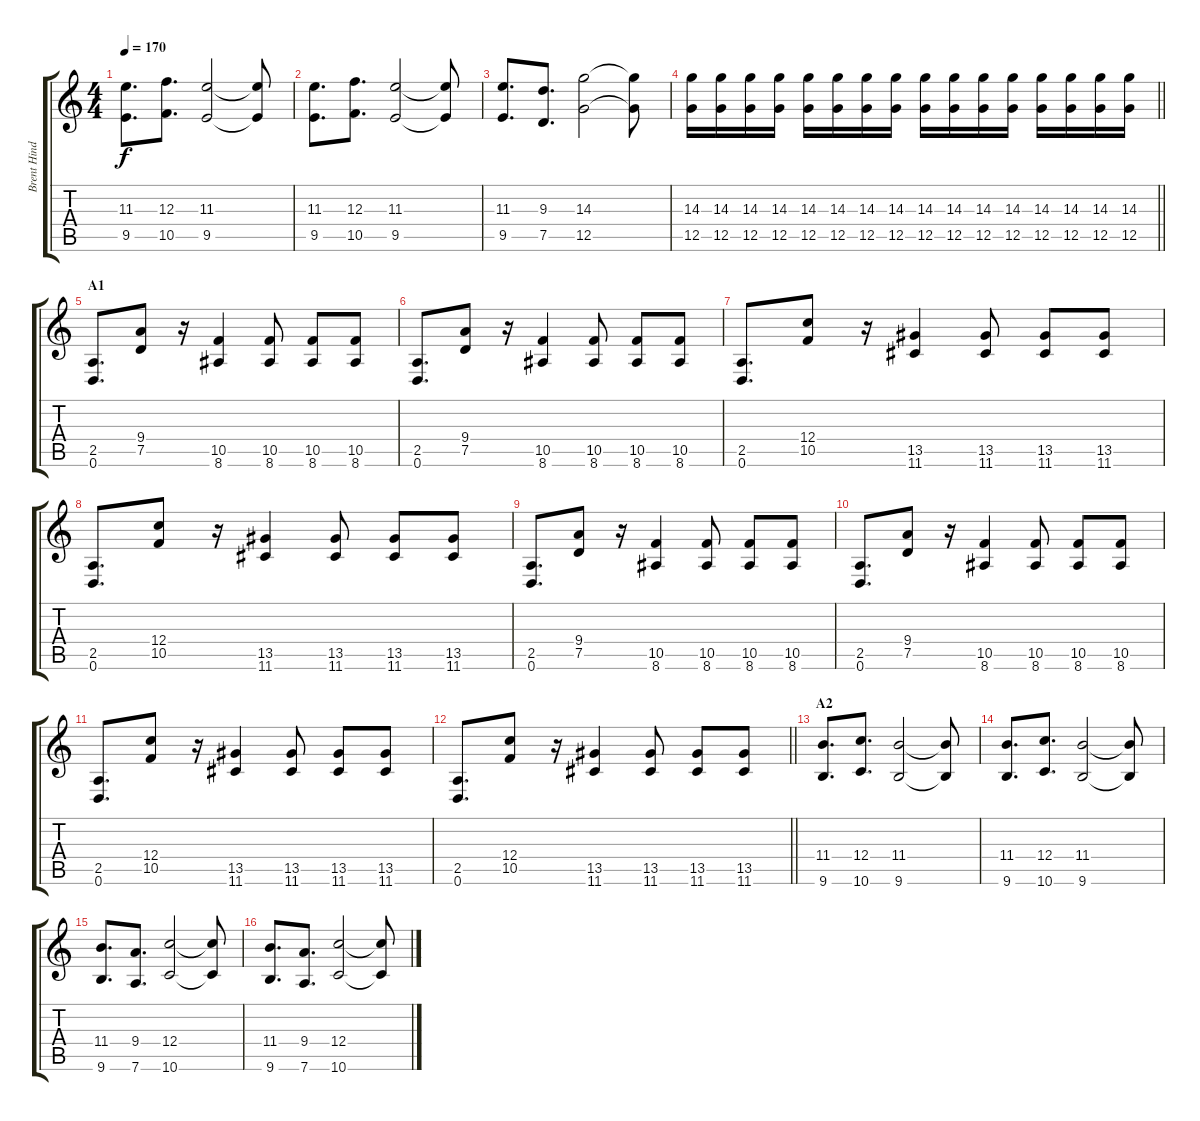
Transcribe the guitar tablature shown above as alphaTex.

\track ("Brent Hinds" "Brent Hind") {instrument distortionguitar}
\staff {score tabs}
\tuning (D4 A3 F3 C3 G2 D2) {hide}
\ts (4 4)
\tempo 170
\clef g2
\ks c
(11.3 9.5).8{d dy f} (12.3 10.5).8{d} (11.3 9.5).2 (11.3{t} 9.5{t}).8 |
(11.3 9.5).8{d} (12.3 10.5).8{d} (11.3 9.5).2 (11.3{t} 9.5{t}).8 |
(11.3 9.5).8{d} (9.3 7.5).8{d} (14.3 12.5).2 (14.3{t} 12.5{t}).8 |
\barLineRight lightlight
(14.3 12.5).16 (14.3 12.5).16 (14.3 12.5).16 (14.3 12.5).16 (14.3 12.5).16 (14.3 12.5).16 (14.3 12.5).16 (14.3 12.5).16 (14.3 12.5).16 (14.3 12.5).16 (14.3 12.5).16 (14.3 12.5).16 (14.3 12.5).16 (14.3 12.5).16 (14.3 12.5).16 (14.3 12.5).16 |
\section ("" "A1")
(2.5 0.6).8{d} (9.4 7.5).8 r.16 (10.5 8.6).4 (10.5 8.6).8 (10.5 8.6).8 (10.5 8.6).8 |
(2.5 0.6).8{d} (9.4 7.5).8 r.16 (10.5 8.6).4 (10.5 8.6).8 (10.5 8.6).8 (10.5 8.6).8 |
(2.5 0.6).8{d} (12.4 10.5).8 r.16 (13.5 11.6).4 (13.5 11.6).8 (13.5 11.6).8 (13.5 11.6).8 |
(2.5 0.6).8{d} (12.4 10.5).8 r.16 (13.5 11.6).4 (13.5 11.6).8 (13.5 11.6).8 (13.5 11.6).8 |
(2.5 0.6).8{d} (9.4 7.5).8 r.16 (10.5 8.6).4 (10.5 8.6).8 (10.5 8.6).8 (10.5 8.6).8 |
(2.5 0.6).8{d} (9.4 7.5).8 r.16 (10.5 8.6).4 (10.5 8.6).8 (10.5 8.6).8 (10.5 8.6).8 |
(2.5 0.6).8{d} (12.4 10.5).8 r.16 (13.5 11.6).4 (13.5 11.6).8 (13.5 11.6).8 (13.5 11.6).8 |
\barLineRight lightlight
(2.5 0.6).8{d} (12.4 10.5).8 r.16 (13.5 11.6).4 (13.5 11.6).8 (13.5 11.6).8 (13.5 11.6).8 |
\section ("" "A2")
(11.4 9.6).8{d} (12.4 10.6).8{d} (11.4 9.6).2 (11.4{t} 9.6{t}).8 |
(11.4 9.6).8{d} (12.4 10.6).8{d} (11.4 9.6).2 (11.4{t} 9.6{t}).8 |
(11.4 9.6).8{d} (9.4 7.6).8{d} (12.4 10.6).2 (12.4{t} 10.6{t}).8 |
(11.4 9.6).8{d} (9.4 7.6).8{d} (12.4 10.6).2 (12.4{t} 10.6{t}).8
